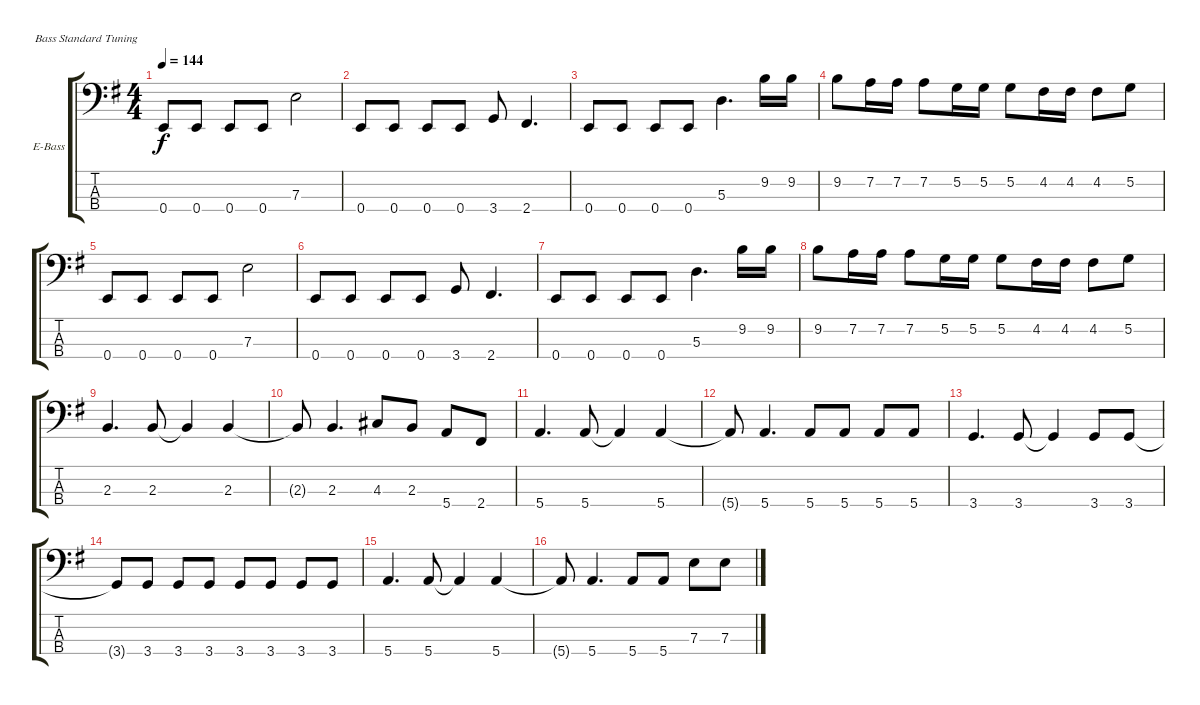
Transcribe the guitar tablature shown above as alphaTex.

\bracketExtendMode groupsimilarinstruments
\firstSystemTrackNameOrientation horizontal
\otherSystemsTrackNameOrientation horizontal
\track ("Basse" "E-Bass") {instrument electricbassfinger}
\staff {score tabs}
\tuning (G2 D2 A1 E1)
\ts (4 4)
\tempo 144
\clef f4
\ks g
0.4.8{dy f} 0.4.8 0.4.8 0.4.8 7.3.2 |
0.4.8 0.4.8 0.4.8 0.4.8 3.4.8 2.4.4{d} |
0.4.8 0.4.8 0.4.8 0.4.8 5.3.4{d} 9.2.16 9.2.16 |
9.2.8 7.2.16 7.2.16 7.2.8 5.2.16 5.2.16 5.2.8 4.2.16 4.2.16 4.2.8 5.2.8 |
0.4.8 0.4.8 0.4.8 0.4.8 7.3.2 |
0.4.8 0.4.8 0.4.8 0.4.8 3.4.8 2.4.4{d} |
0.4.8 0.4.8 0.4.8 0.4.8 5.3.4{d} 9.2.16 9.2.16 |
9.2.8 7.2.16 7.2.16 7.2.8 5.2.16 5.2.16 5.2.8 4.2.16 4.2.16 4.2.8 5.2.8 |
2.3.4{d} 2.3.8 2.3{t}.4 2.3.4 |
2.3{t}.8 2.3.4{d} 4.3.8 2.3.8 5.4.8 2.4.8 |
5.4.4{d} 5.4.8 5.4{t}.4 5.4.4 |
5.4{t}.8 5.4.4{d} 5.4.8 5.4.8 5.4.8 5.4.8 |
3.4.4{d} 3.4.8 3.4{t}.4 3.4.8 3.4.8 |
3.4{t}.8 3.4.8 3.4.8 3.4.8 3.4.8 3.4.8 3.4.8 3.4.8 |
5.4.4{d} 5.4.8 5.4{t}.4 5.4.4 |
5.4{t}.8 5.4.4{d} 5.4.8 5.4.8 7.3.8 7.3.8
